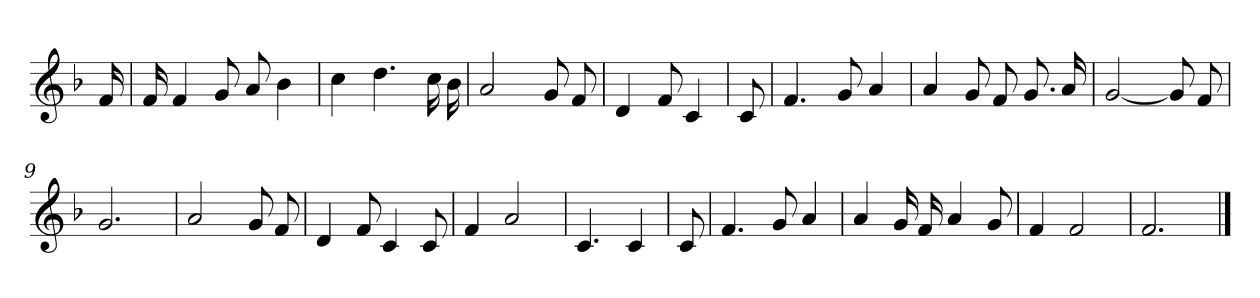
**kern
*part1
*staff1
*clefG2
*k[b-]
*F:
=
16f
=1
16f
4f
8g
8a
4b-
=2
4cc
4.dd
16cc
16b-
=3
2a
8g
8f
=4
4d
8f
4c
=5
8c
=6
4.f
8g
4a
=7
4a
8g
8f
8.g
16a
=8
[2g
8g]
8f
=9
2.g
=10
2a
8g
8f
=11
4d
8f
4c
8c
=12
4f
2a
=13
4.c
4c
=14
8c
=15
4.f
8g
4a
=16
4a
16g
16f
4a
8g
=17
4f
2f
=18
2.f
==
*-
